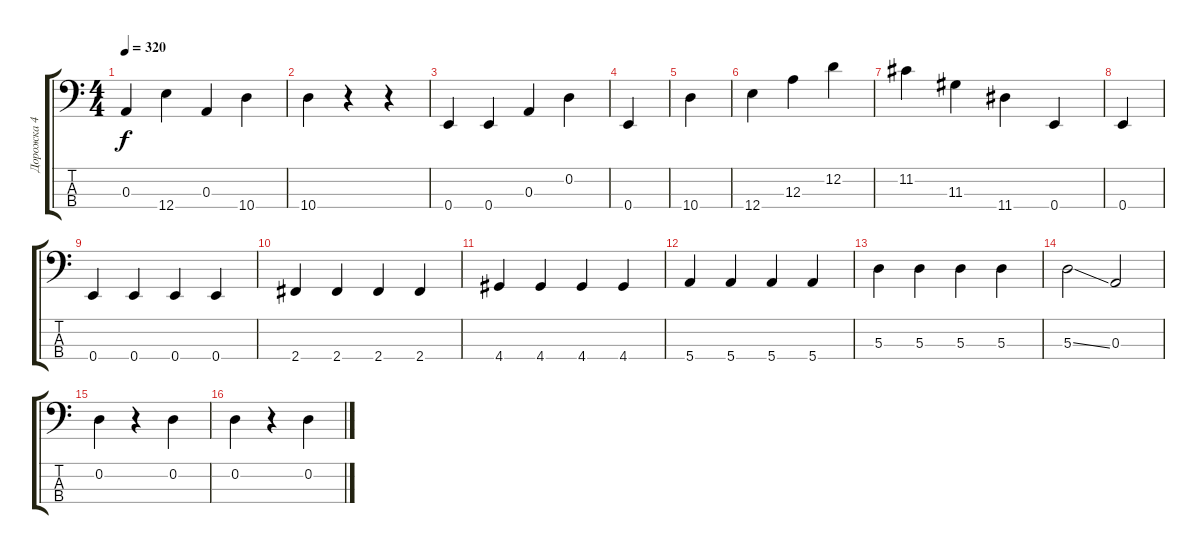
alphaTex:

\track ("Дорожка 4" "Дорожка 4") {instrument electricbassfinger}
\staff {score tabs}
\tuning (G2 D2 A1 E1) {hide}
\ts (4 4)
\tempo 320
\clef f4
\ks c
0.3.4{dy f} 12.4.4 0.3.4 10.4.4 |
10.4.4 r.4 r.4 |
0.4.4 0.4.4 0.3.4 0.2.4 |
0.4.4 |
10.4.4 |
12.4.4 12.3.4 12.2.4 |
11.2.4 11.3.4 11.4.4 0.4.4 |
0.4.4 |
0.4.4 0.4.4 0.4.4 0.4.4 |
2.4.4 2.4.4 2.4.4 2.4.4 |
4.4.4 4.4.4 4.4.4 4.4.4 |
5.4.4 5.4.4 5.4.4 5.4.4 |
5.3.4 5.3.4 5.3.4 5.3.4 |
5.3{ss}.2 0.3.2 |
0.2.4 r.4 0.2.4 |
0.2.4 r.4 0.2.4
